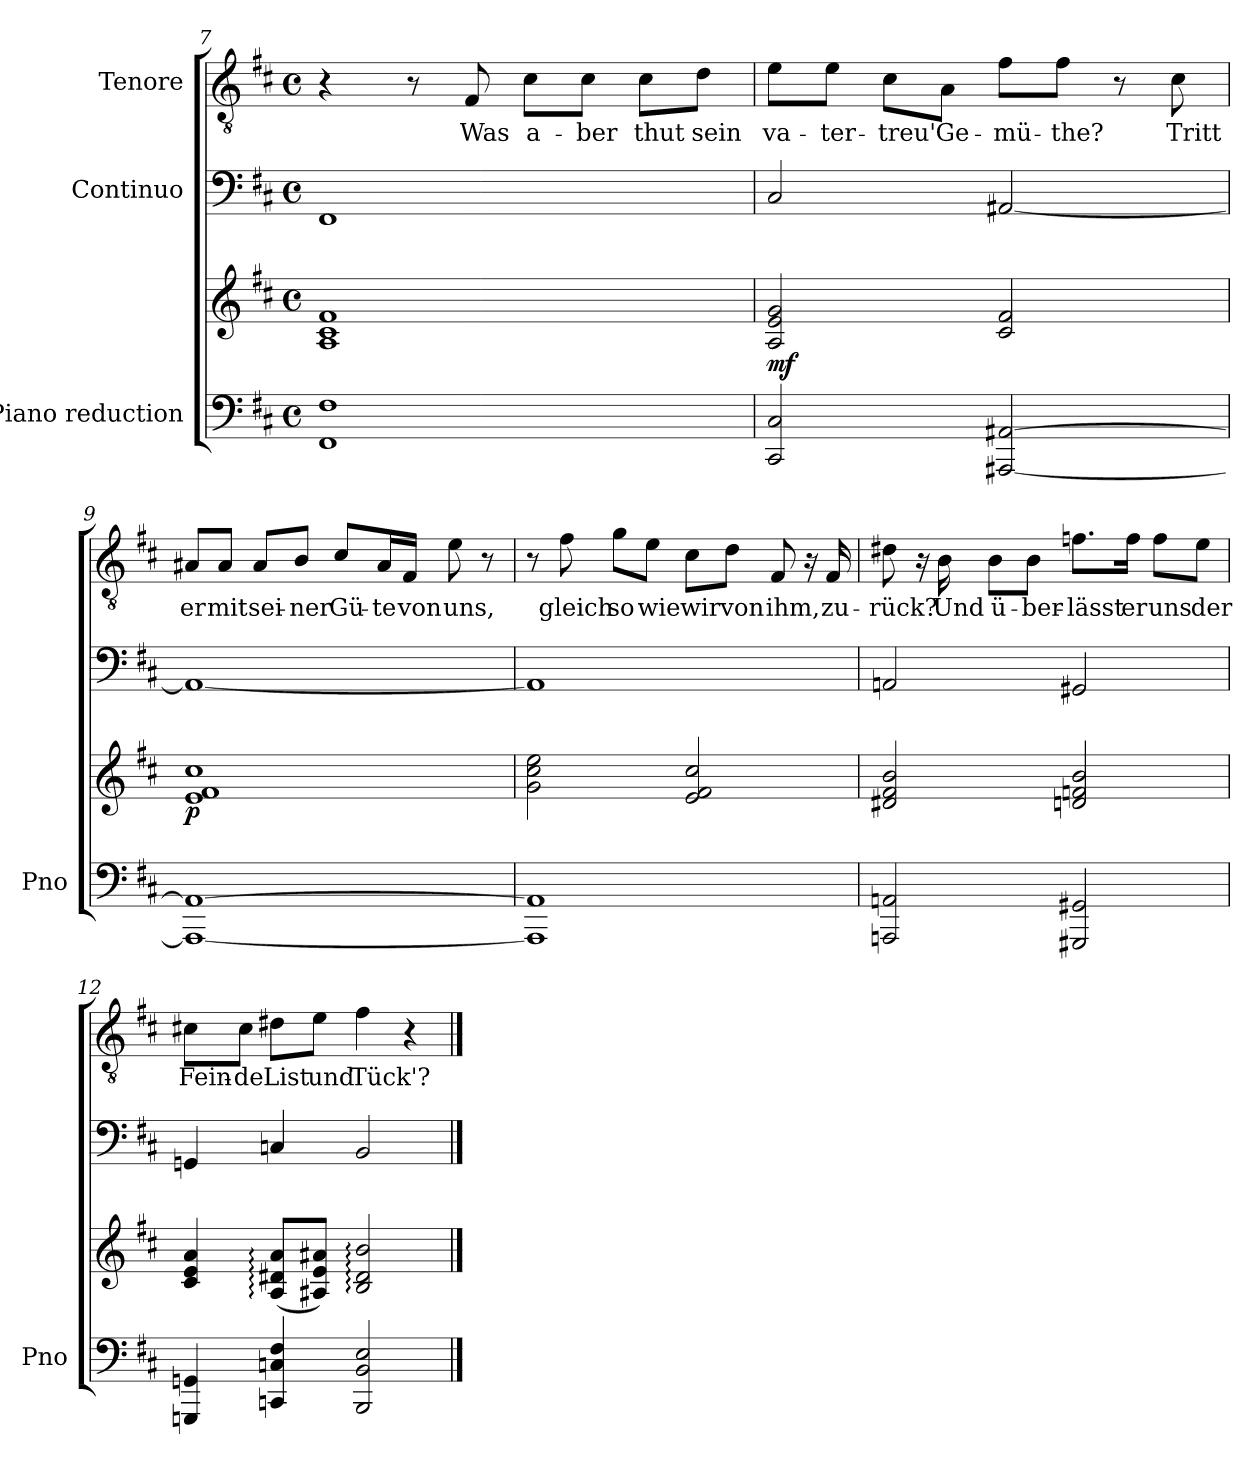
**kern	**kern	**dynam	**kern	**kern	**text
*part3	*part3	*part3	*part2	*part1	*part1
*staff4	*staff3	*staff3/4	*staff2	*staff1	*staff1
*I"Piano reduction	*	*	*I"Continuo	*I"Tenore	*
*I'Pno	*	*	*	*	*
*clefF4	*clefG2	*	*clefF4	*clefGv2	*
*k[f#c#]	*k[f#c#]	*	*k[f#c#]	*k[f#c#]	*
*M4/4	*M4/4	*	*M4/4	*M4/4	*
*met(c)	*met(c)	*	*met(c)	*met(c)	*
=7	=7	=7	=7	=7	=7
1FF# 1F#	1A 1c# 1f#	.	1FF#	4r	.
.	.	.	.	8r	.
!	!	!	!	!	!LO:LY:b
.	.	.	.	8F#/	Was
!	!	!	!	!	!LO:LY:b
.	.	.	.	8c#\L	a-
!	!	!	!	!	!LO:LY:b
.	.	.	.	8c#\J	-ber
!	!	!	!	!	!LO:LY:b
.	.	.	.	8c#\L	thut
!	!	!	!	!	!LO:LY:b
.	.	.	.	8d\J	sein
!!LO:LB:g=z
=8	=8	=8	=8	=8	=8
!	!	!LO:DY:b	!	!	!LO:LY:b
2CC#/ 2C#/	2A/ 2e/ 2g/	mf	2C#/	8e\L	va-
!	!	!	!	!	!LO:LY:b
.	.	.	.	8e\J	-ter-
!	!	!	!	!	!LO:LY:b
.	.	.	.	8c#\L	-treu'
!	!	!	!	!	!LO:LY:b
.	.	.	.	8A\J	Ge-
!	!	!	!	!	!LO:LY:b
[2AAA#X/ [2AA#X/	2c#/ 2f#/	.	[2AA#X/	8f#\L	-mü-
!	!	!	!	!	!LO:LY:b
.	.	.	.	8f#\J	-the?
.	.	.	.	8r	.
!	!	!	!	!	!LO:LY:b
.	.	.	.	8c#\	Tritt
=9	=9	=9	=9	=9	=9
!	!	!LO:DY:b	!	!	!LO:LY:b
1AAA#_ 1AA#_	1e 1f# 1cc#	p	1AA#_	8A#X/L	er
!	!	!	!	!	!LO:LY:b
.	.	.	.	8A#/J	mit
!	!	!	!	!	!LO:LY:b
.	.	.	.	8A#/L	sei-
!	!	!	!	!	!LO:LY:b
.	.	.	.	8B/J	-ner
!	!	!	!	!	!LO:LY:b
.	.	.	.	8c#/L	Gü-
!	!	!	!	!	!LO:LY:b
.	.	.	.	16A#/L	-te
!	!	!	!	!	!LO:LY:b
.	.	.	.	16F#/JJ	von
!	!	!	!	!	!LO:LY:b
.	.	.	.	8e\	uns,
.	.	.	.	8r	.
=10	=10	=10	=10	=10	=10
1AAA#] 1AA#]	2g\ 2cc#\ 2ee\	.	1AA#]	8r	.
!	!	!	!	!	!LO:LY:b
.	.	.	.	8f#\	gleich
!	!	!	!	!	!LO:LY:b
.	.	.	.	8g\L	so
!	!	!	!	!	!LO:LY:b
.	.	.	.	8e\J	wie
!	!	!	!	!	!LO:LY:b
.	2e/ 2f#/ 2cc#/	.	.	8c#\L	wir
!	!	!	!	!	!LO:LY:b
.	.	.	.	8d\J	von
!	!	!	!	!	!LO:LY:b
.	.	.	.	8F#/	ihm,
.	.	.	.	16r	.
!	!	!	!	!	!LO:LY:b
.	.	.	.	16F#/	zu-
=11	=11	=11	=11	=11	=11
!	!	!	!	!	!LO:LY:b
2AAAn/ 2AAn/	2d#X/ 2f#/ 2b/	.	2AAn/	8d#X\	-rück?
.	.	.	.	16r	.
!	!	!	!	!	!LO:LY:b
.	.	.	.	16B\	Und
!	!	!	!	!	!LO:LY:b
.	.	.	.	8B\L	ü-
!	!	!	!	!	!LO:LY:b
.	.	.	.	8B\J	-ber-
!	!	!	!	!	!LO:LY:b
2GGG#X/ 2GG#X/	2dn/ 2fn/ 2b/	.	2GG#X/	8.fn\L	-lässt
!	!	!	!	!	!LO:LY:b
.	.	.	.	16f\Jk	er
!	!	!	!	!	!LO:LY:b
.	.	.	.	8f\L	uns
!	!	!	!	!	!LO:LY:b
.	.	.	.	8e\J	der
=12	=12	=12	=12	=12	=12
!	!	!	!	!	!LO:LY:b
4GGGn/ 4GGn/	4c#/ 4e/ 4a/	.	4GGn/	8c#X\L	Fein-
!	!	!	!	!	!LO:LY:b
.	.	.	.	8c#\J	-de
!	!	!	!	!	!LO:LY:b
4CCn/ 4Cn/ 4F#/	(8A/: 8d#X/: 8a/:L	.	4Cn/	8d#X\L	List
!	!	!	!	!	!LO:LY:b
.	8A#X/ 8e/ 8a#X/J)	.	.	8e\J	und
!	!	!	!	!	!LO:LY:b
2BBB/ 2BB/ 2E/	2B/: 2d#/: 2b/:	.	2BB/	4f#\	Tück'?
.	.	.	.	4r	.
==	==	==	==	==	==
*-	*-	*-	*-	*-	*-
